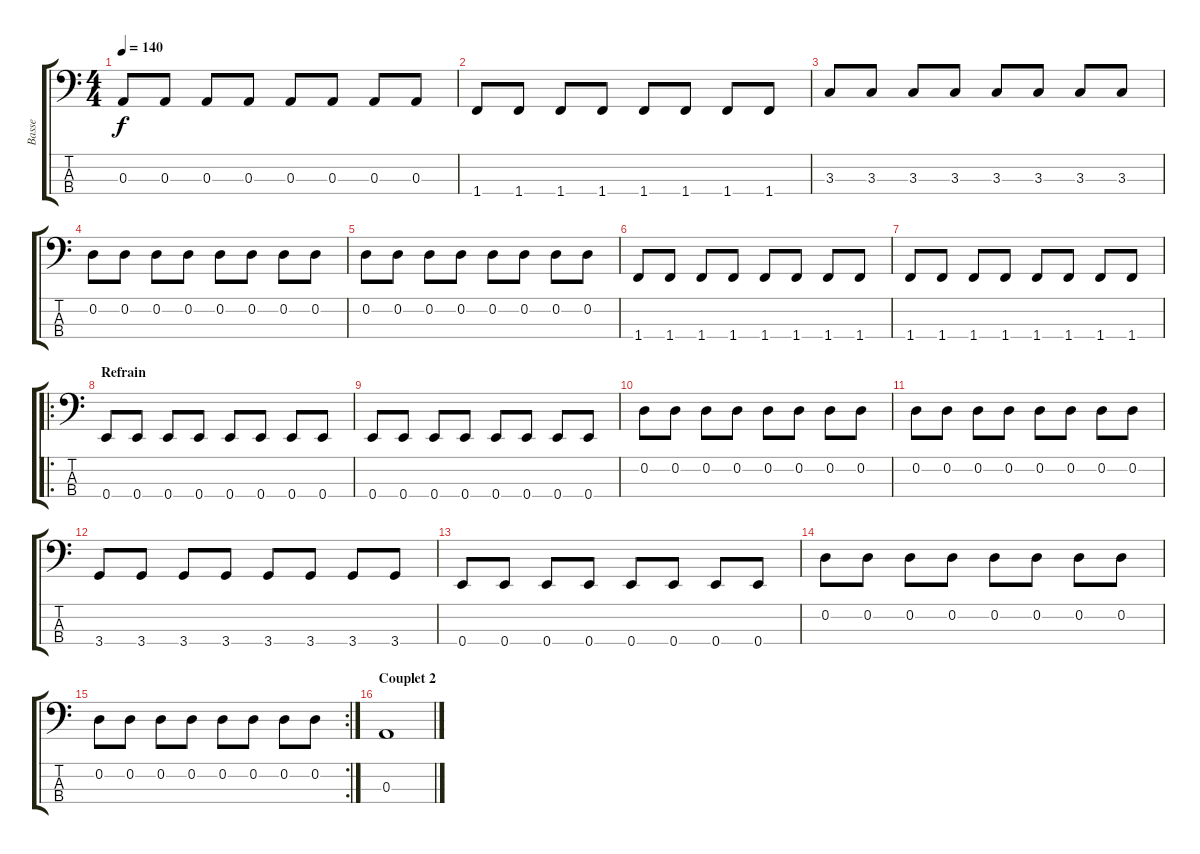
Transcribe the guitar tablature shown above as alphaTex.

\track ("Basse" "Basse") {instrument electricbassfinger}
\staff {score tabs}
\tuning (G2 D2 A1 E1) {hide}
\ts (4 4)
\tempo 140
\clef f4
\ks c
0.3.8{dy f} 0.3.8 0.3.8 0.3.8 0.3.8 0.3.8 0.3.8 0.3.8 |
1.4.8 1.4.8 1.4.8 1.4.8 1.4.8 1.4.8 1.4.8 1.4.8 |
3.3.8 3.3.8 3.3.8 3.3.8 3.3.8 3.3.8 3.3.8 3.3.8 |
0.2.8 0.2.8 0.2.8 0.2.8 0.2.8 0.2.8 0.2.8 0.2.8 |
0.2.8 0.2.8 0.2.8 0.2.8 0.2.8 0.2.8 0.2.8 0.2.8 |
1.4.8 1.4.8 1.4.8 1.4.8 1.4.8 1.4.8 1.4.8 1.4.8 |
1.4.8 1.4.8 1.4.8 1.4.8 1.4.8 1.4.8 1.4.8 1.4.8 |
\ro
\section ("" "Refrain")
0.4.8 0.4.8 0.4.8 0.4.8 0.4.8 0.4.8 0.4.8 0.4.8 |
0.4.8 0.4.8 0.4.8 0.4.8 0.4.8 0.4.8 0.4.8 0.4.8 |
0.2.8 0.2.8 0.2.8 0.2.8 0.2.8 0.2.8 0.2.8 0.2.8 |
0.2.8 0.2.8 0.2.8 0.2.8 0.2.8 0.2.8 0.2.8 0.2.8 |
3.4.8 3.4.8 3.4.8 3.4.8 3.4.8 3.4.8 3.4.8 3.4.8 |
0.4.8 0.4.8 0.4.8 0.4.8 0.4.8 0.4.8 0.4.8 0.4.8 |
0.2.8 0.2.8 0.2.8 0.2.8 0.2.8 0.2.8 0.2.8 0.2.8 |
\rc 2
0.2.8 0.2.8 0.2.8 0.2.8 0.2.8 0.2.8 0.2.8 0.2.8 |
\section ("" "Couplet 2")
0.3.1
